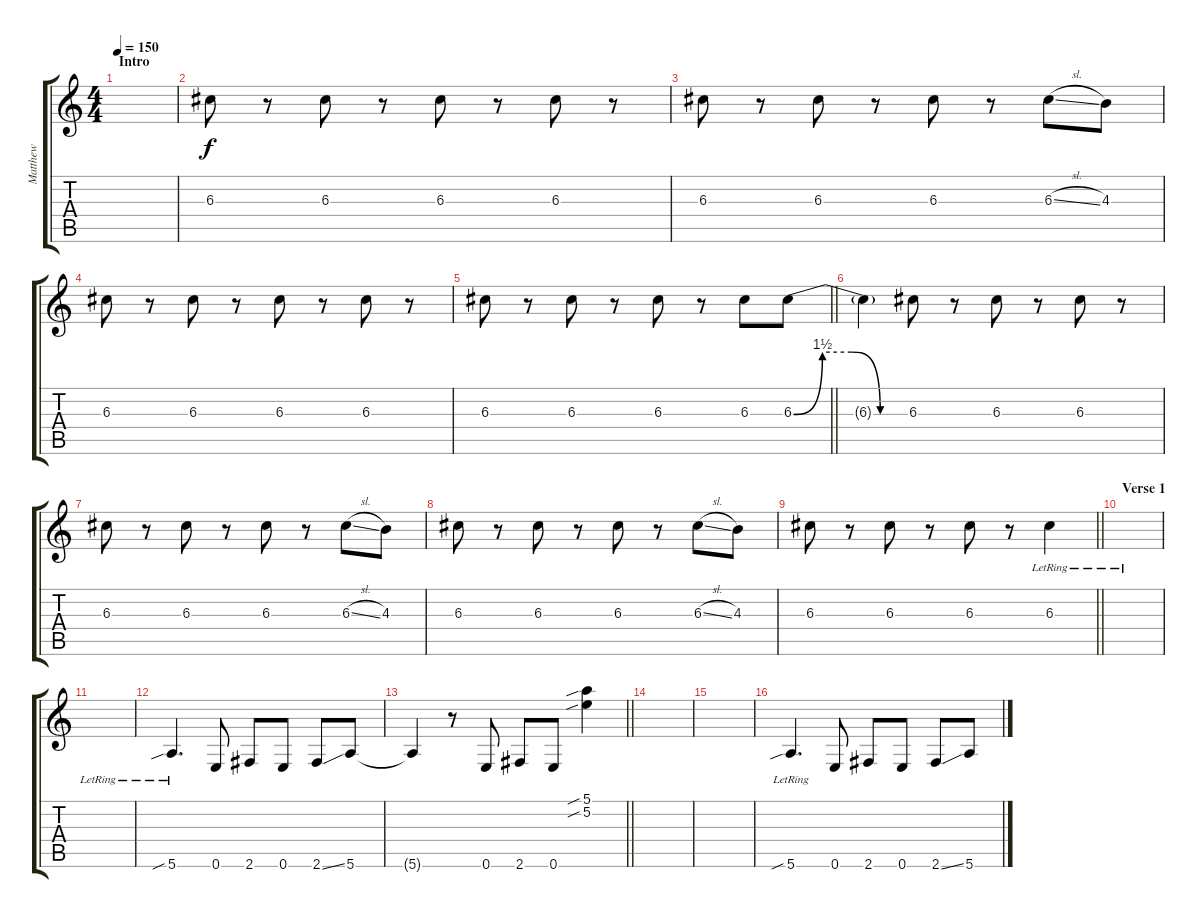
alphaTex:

\track ("Matthew" "Matthew") {instrument distortionguitar}
\staff {score tabs}
\tuning (E4 B3 G3 D3 A2 E2) {hide}
\ts (4 4)
\section ("" "Intro")
\tempo 150
\clef g2
\ks c
|
6.3.8 r.8 6.3.8 r.8 6.3.8 r.8 6.3.8 r.8 |
6.3.8 r.8 6.3.8 r.8 6.3.8 r.8 6.3{sl}.8 4.3.8 |
6.3.8 r.8 6.3.8 r.8 6.3.8 r.8 6.3.8 r.8 |
\barLineRight lightlight
6.3.8 r.8 6.3.8 r.8 6.3.8 r.8 6.3.8 6.3{be (custom 0 0 15 6 30 6 45 0 60 0)}.8 |
6.3{t}.4 6.3.8 r.8 6.3.8 r.8 6.3.8 r.8 |
6.3.8 r.8 6.3.8 r.8 6.3.8 r.8 6.3{sl}.8 4.3.8 |
6.3.8 r.8 6.3.8 r.8 6.3.8 r.8 6.3{sl}.8 4.3.8 |
\barLineRight lightlight
6.3.8 r.8 6.3.8 r.8 6.3.8 r.8 6.3{lr}.4 |
\section ("" "Verse 1")
|
|
5.6{sib lr}.4{d} 0.6.8 2.6.8 0.6.8 2.6{ss}.8 5.6.8 |
\barLineRight lightlight
5.6{t}.4 r.8 0.6.8 2.6.8 0.6.8 (5.1{sib} 5.2{sib}).4 |
|
|
5.6{sib lr}.4{d} 0.6.8 2.6.8 0.6.8 2.6{ss}.8 5.6.8
